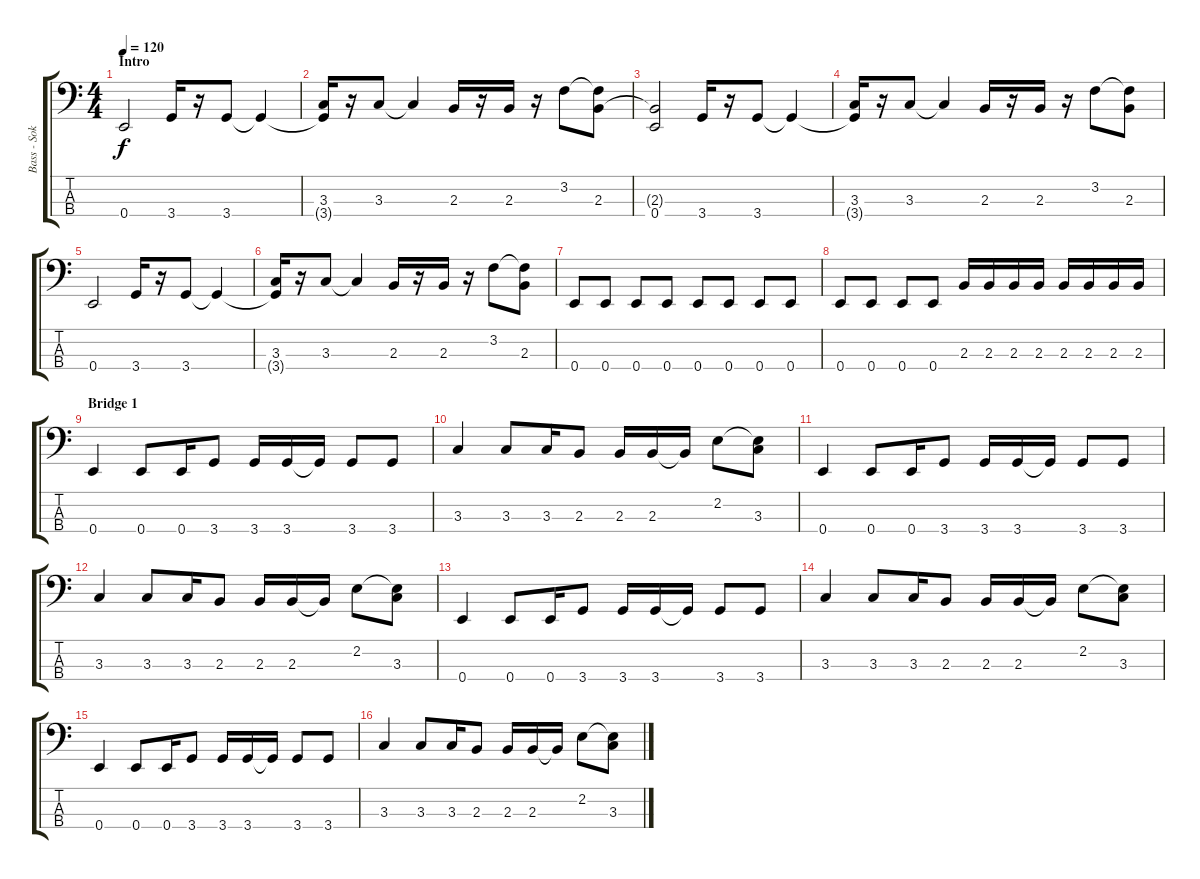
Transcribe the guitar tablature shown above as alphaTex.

\track ("Bass - Soko" "Bass - Sok") {instrument electricbasspick}
\staff {score tabs}
\tuning (G2 D2 A1 E1) {hide}
\ts (4 4)
\section ("" "Intro")
\tempo 120
\clef f4
\ks c
0.4.2{dy f instrument electricbasspick} 3.4.16 r.16 3.4.8 3.4{t}.4 |
(3.3 3.4{t}).16 r.16 3.3.8 3.3{t}.4 2.3.16 r.16 2.3.16 r.16 3.2.8 (3.2{t} 2.3).8 |
(2.3{t} 0.4).2 3.4.16 r.16 3.4.8 3.4{t}.4 |
(3.3 3.4{t}).16 r.16 3.3.8 3.3{t}.4 2.3.16 r.16 2.3.16 r.16 3.2.8 (3.2{t} 2.3).8 |
0.4.2 3.4.16 r.16 3.4.8 3.4{t}.4 |
(3.3 3.4{t}).16 r.16 3.3.8 3.3{t}.4 2.3.16 r.16 2.3.16 r.16 3.2.8 (3.2{t} 2.3).8 |
0.4.8 0.4.8 0.4.8 0.4.8 0.4.8 0.4.8 0.4.8 0.4.8 |
0.4.8 0.4.8 0.4.8 0.4.8 2.3.16 2.3.16 2.3.16 2.3.16 2.3.16 2.3.16 2.3.16 2.3.16 |
\section ("" "Bridge 1")
0.4.4 0.4.8 0.4.16 3.4.8 3.4.16 3.4.16 3.4{t}.16 3.4.8 3.4.8 |
3.3.4 3.3.8 3.3.16 2.3.8 2.3.16 2.3.16 2.3{t}.16 2.2.8 (2.2{t} 3.3).8 |
0.4.4 0.4.8 0.4.16 3.4.8 3.4.16 3.4.16 3.4{t}.16 3.4.8 3.4.8 |
3.3.4 3.3.8 3.3.16 2.3.8 2.3.16 2.3.16 2.3{t}.16 2.2.8 (2.2{t} 3.3).8 |
0.4.4 0.4.8 0.4.16 3.4.8 3.4.16 3.4.16 3.4{t}.16 3.4.8 3.4.8 |
3.3.4 3.3.8 3.3.16 2.3.8 2.3.16 2.3.16 2.3{t}.16 2.2.8 (2.2{t} 3.3).8 |
0.4.4 0.4.8 0.4.16 3.4.8 3.4.16 3.4.16 3.4{t}.16 3.4.8 3.4.8 |
3.3.4 3.3.8 3.3.16 2.3.8 2.3.16 2.3.16 2.3{t}.16 2.2.8 (2.2{t} 3.3).8
